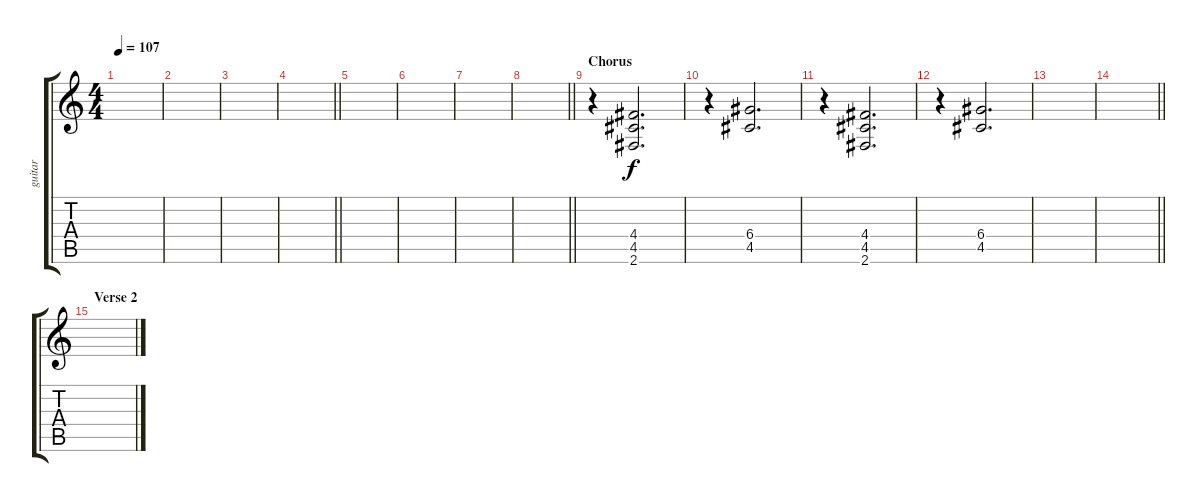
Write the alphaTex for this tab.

\track ("guitar" "guitar") {instrument overdrivenguitar}
\staff {score tabs}
\tuning (E4 B3 G3 D3 A2 E2) {hide}
\ts (4 4)
\tempo 107
\clef g2
\ks c
|
|
|
\barLineRight lightlight
|
|
|
|
\barLineRight lightlight
|
\section ("" "Chorus")
r.4{volume 13} (4.4 4.5 2.6).2{d} |
r.4 (6.4 4.5).2{d} |
r.4 (4.4 4.5 2.6).2{d} |
r.4 (6.4 4.5).2{d} |
|
\barLineRight lightlight
|
\section ("" "Verse 2")
